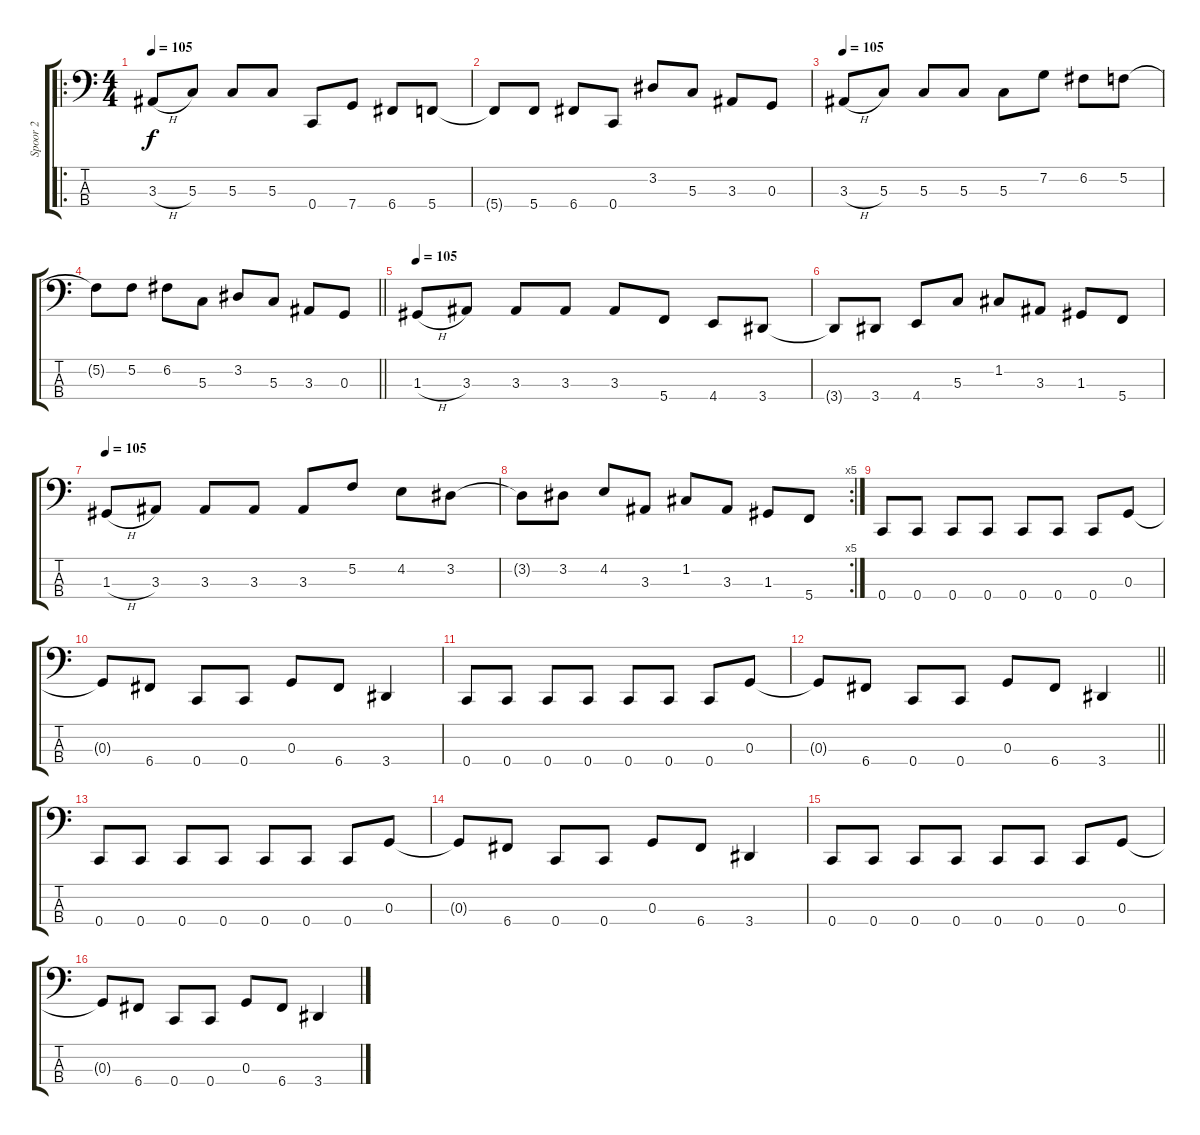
\track ("Spoor 2" "Spoor 2") {instrument electricbassfinger}
\staff {score tabs}
\tuning (F2 C2 G1 C1) {hide}
\ro
\ts (4 4)
\tempo 105
\clef f4
\ks c
3.3{h}.8{dy f} 5.3.8 5.3.8 5.3.8 0.4.8 7.4.8 6.4.8 5.4.8 |
5.4{t}.8 5.4.8 6.4.8 0.4.8 3.2.8 5.3.8 3.3.8 0.3.8 |
\tempo 105
3.3{h}.8 5.3.8 5.3.8 5.3.8 5.3.8 7.2.8 6.2.8 5.2.8 |
\barLineRight lightlight
5.2{t}.8 5.2.8 6.2.8 5.3.8 3.2.8 5.3.8 3.3.8 0.3.8 |
\tempo 105
1.3{h}.8 3.3.8 3.3.8 3.3.8 3.3.8 5.4.8 4.4.8 3.4.8 |
3.4{t}.8 3.4.8 4.4.8 5.3.8 1.2.8 3.3.8 1.3.8 5.4.8 |
\tempo 105
1.3{h}.8 3.3.8 3.3.8 3.3.8 3.3.8 5.2.8 4.2.8 3.2.8 |
\rc 5
3.2{t}.8 3.2.8 4.2.8 3.3.8 1.2.8 3.3.8 1.3.8 5.4.8 |
0.4.8 0.4.8 0.4.8 0.4.8 0.4.8 0.4.8 0.4.8 0.3.8 |
0.3{t}.8 6.4.8 0.4.8 0.4.8 0.3.8 6.4.8 3.4.4 |
0.4.8 0.4.8 0.4.8 0.4.8 0.4.8 0.4.8 0.4.8 0.3.8 |
\barLineRight lightlight
0.3{t}.8 6.4.8 0.4.8 0.4.8 0.3.8 6.4.8 3.4.4 |
0.4.8 0.4.8 0.4.8 0.4.8 0.4.8 0.4.8 0.4.8 0.3.8 |
0.3{t}.8 6.4.8 0.4.8 0.4.8 0.3.8 6.4.8 3.4.4 |
0.4.8 0.4.8 0.4.8 0.4.8 0.4.8 0.4.8 0.4.8 0.3.8 |
0.3{t}.8 6.4.8 0.4.8 0.4.8 0.3.8 6.4.8 3.4.4
